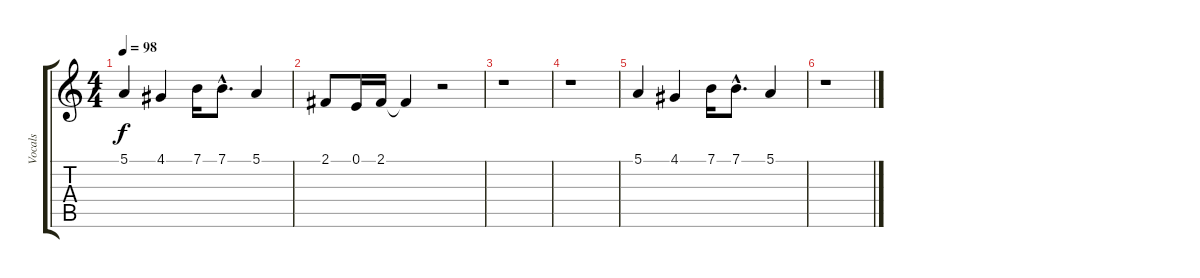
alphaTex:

\track ("Vocals" "Vocals") {instrument reedorgan}
\staff {score tabs}
\tuning (E4 B3 G3 D3 A2 E2) {hide}
\ts (4 4)
\tempo 98
\clef g2
\ks c
5.1.4{dy f} 4.1.4 7.1.16 7.1{hac}.8{d} 5.1.4 |
2.1.8 0.1.16 2.1.16 2.1{t}.4 r.2 |
r.1 |
r.1 |
5.1.4 4.1.4 7.1.16 7.1{hac}.8{d} 5.1.4 |
r.1
